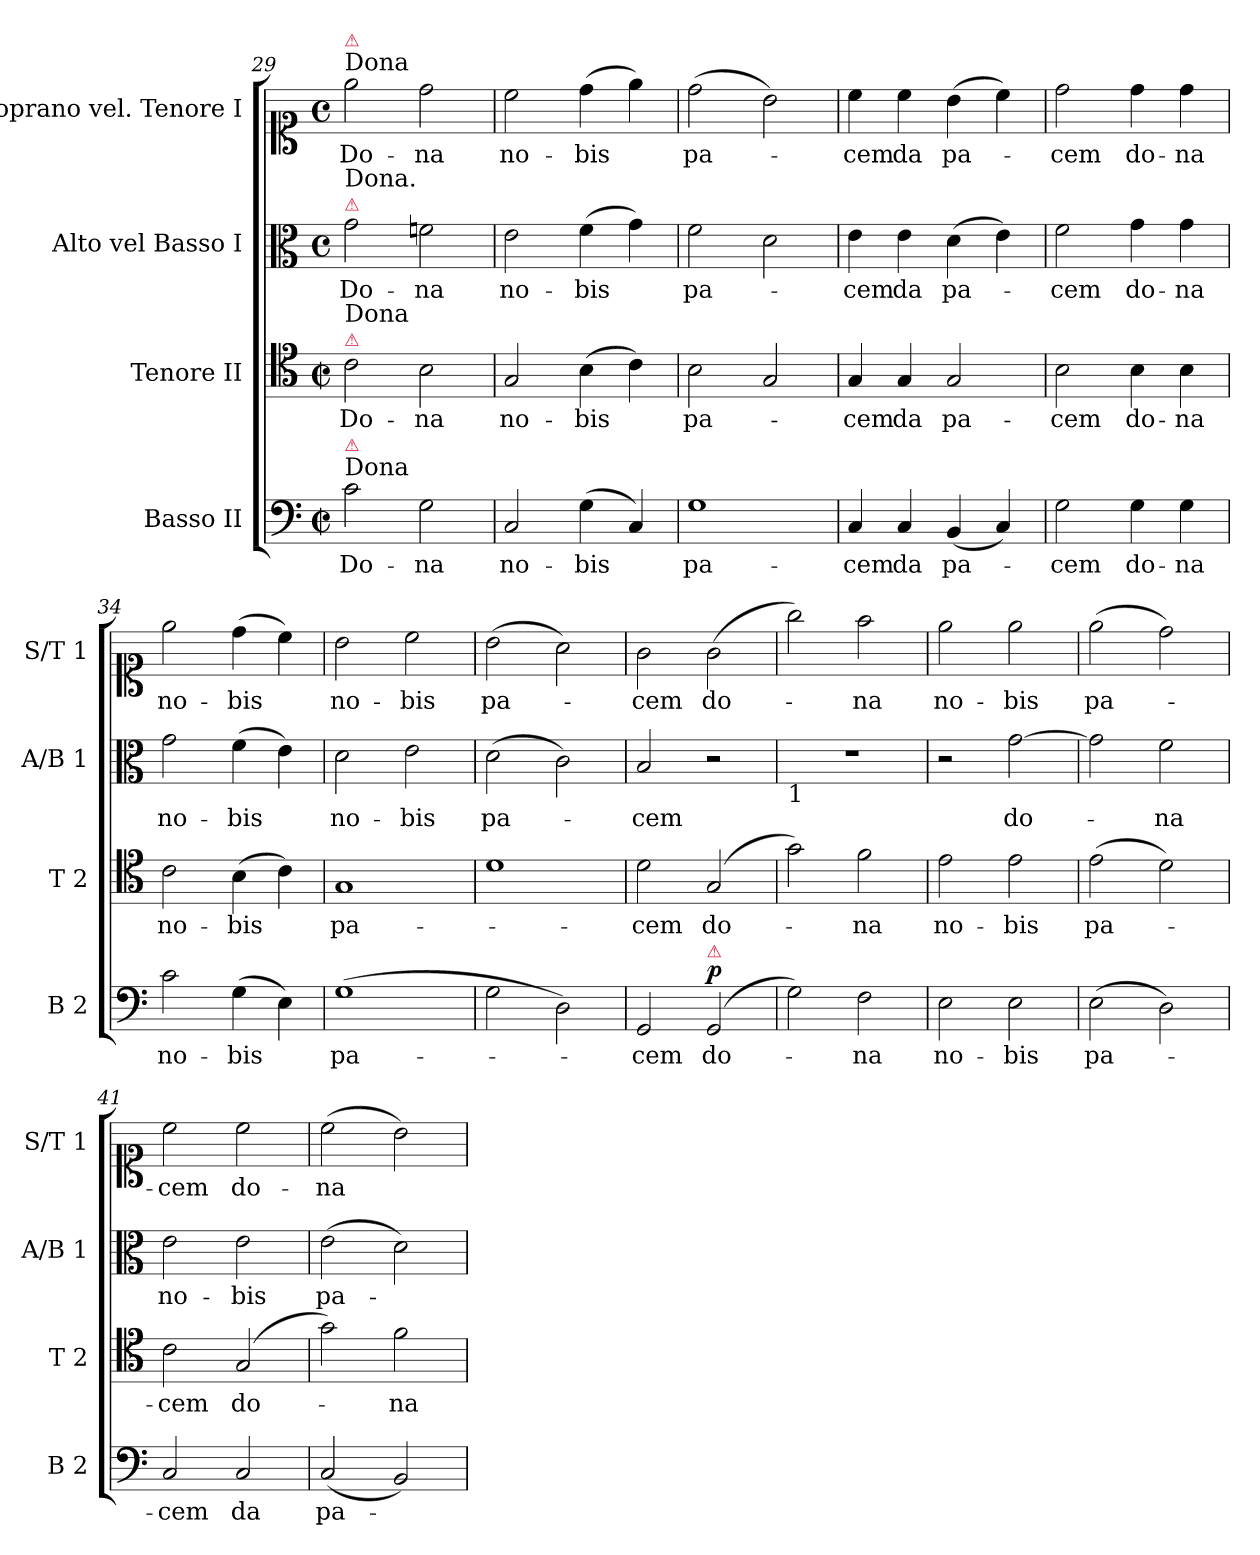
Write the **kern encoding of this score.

**kern	**text	**dynam	**kern	**text	**kern	**text	**kern	**text
*part4	*part4	*part4	*part3	*part3	*part2	*part2	*part1	*part1
*staff4	*staff4	*staff4	*staff3	*staff3	*staff2	*staff2	*staff1	*staff1
*I"Basso II	*	*	*I"Tenore II	*	*I"Alto vel Basso I	*	*I"Soprano vel. Tenore I	*
*I'B 2	*	*	*I'T 2	*	*I'A/B 1	*	*I'S/T 1	*
*clefF4	*	*	*clefC4	*	*clefC3	*	*clefC1	*
*k[]	*	*	*k[]	*	*k[]	*	*k[]	*
*M2/2	*	*	*M2/2	*	*M2/2	*	*M2/2	*
*met(c|)	*	*	*met(c|)	*	*met(c)	*	*met(c)	*
=29	=29	=29	=29	=29	=29	=29	=29	=29
!	!	!	!	!	!	!	!LO:TX:a:t=Dona	!
!	!	!	!	!	!	!	!LO:TX:a:color=crimson:t=⚠	!
!	!	!	!	!	!LO:TX:a:color=crimson:t=⚠	!	!	!
!	!	!	!	!	!LO:TX:a:t=Dona.	!	!	!
!	!	!	!LO:TX:a:color=crimson:t=⚠	!	!	!	!	!
!	!	!	!LO:TX:a:t=Dona	!	!	!	!	!
!LO:TX:a:t=Dona	!	!	!	!	!	!	!	!
!LO:TX:a:color=crimson:t=⚠	!	!	!	!	!	!	!	!
2c\	Do-	.	2c\	Do-	2g\	Do-	2ee\	Do-
2G\	-na	.	2B\	-na	2fn\	-na	2dd\	-na
=30	=30	=30	=30	=30	=30	=30	=30	=30
2C/	no-	.	2G/	no-	2e\	no-	2cc\	no-
(4G\	-bis	.	(4B\	-bis	(4f\	-bis	(4dd\	-bis
4C/)	.	.	4c\)	.	4g\)	.	4ee\)	.
=31	=31	=31	=31	=31	=31	=31	=31	=31
1G	pa-	.	2B\	pa-	2f\	pa-	(2dd\	pa-
.	.	.	2G/	.	2d\	.	2b\)	.
=32	=32	=32	=32	=32	=32	=32	=32	=32
4C/	-cem	.	4G/	-cem	4e\	-cem	4cc\	-cem
4C/	da	.	4G/	da	4e\	da	4cc\	da
(4BB/	pa-	.	2G/	pa-	(4d\	pa-	(4b\	pa-
4C/)	.	.	.	.	4e\)	.	4cc\)	.
=33	=33	=33	=33	=33	=33	=33	=33	=33
2G\	-cem	.	2B\	-cem	2f\	-cem	2dd\	-cem
4G\	do-	.	4B\	do-	4g\	do-	4dd\	do-
4G\	-na	.	4B\	-na	4g\	-na	4dd\	-na
=34	=34	=34	=34	=34	=34	=34	=34	=34
2c\	no-	.	2c\	no-	2g\	no-	2ee\	no-
(4G\	-bis	.	(4B\	-bis	(4f\	-bis	(4dd\	-bis
4E\)	.	.	4c\)	.	4e\)	.	4cc\)	.
=35	=35	=35	=35	=35	=35	=35	=35	=35
(1G	pa-	.	1G	pa-	2d\	no-	2b\	no-
.	.	.	.	.	2e\	-bis	2cc\	-bis
=36	=36	=36	=36	=36	=36	=36	=36	=36
2G\	.	.	1d	.	(2d\	pa-	(2b\	pa-
2D\)	.	.	.	.	2c\)	.	2a\)	.
=37	=37	=37	=37	=37	=37	=37	=37	=37
2GG/	-cem	.	2d\	-cem	2B/	-cem	2g\	-cem
!LO:TX:a:color=crimson:t=⚠	!	!	!	!	!	!	!	!
!	!	!LO:DY:a	!	!	!	!	!	!
(2GG/	do-	p.	(2G/	do-	2r	.	(2g\	do-
=38	=38	=38	=38	=38	=38	=38	=38	=38
!	!	!	!	!	!LO:TX:b:t=1	!	!	!
2G\)	.	.	2g\)	.	1r	.	2gg\)	.
2F\	-na	.	2f\	-na	.	.	2ff\	-na
=39	=39	=39	=39	=39	=39	=39	=39	=39
2E\	no-	.	2e\	no-	2r	.	2ee\	no-
2E\	-bis	.	2e\	-bis	[2g\	do-	2ee\	-bis
=40	=40	=40	=40	=40	=40	=40	=40	=40
(2E\	pa-	.	(2e\	pa-	2g\]	.	(2ee\	pa-
2D\)	.	.	2d\)	.	2f\	-na	2dd\)	.
=41	=41	=41	=41	=41	=41	=41	=41	=41
2C/	-cem	.	2c\	-cem	2e\	no-	2cc\	-cem
2C/	da	.	(2G/	do-	2e\	-bis	2cc\	do-
=42	=42	=42	=42	=42	=42	=42	=42	=42
(2C/	pa-	.	2g\)	.	(2e\	pa-	(2cc\	-na
2BB/)	.	.	2f\	-na	2d\)	.	2b\)	.
=	=	=	=	=	=	=	=	=
*-	*-	*-	*-	*-	*-	*-	*-	*-
